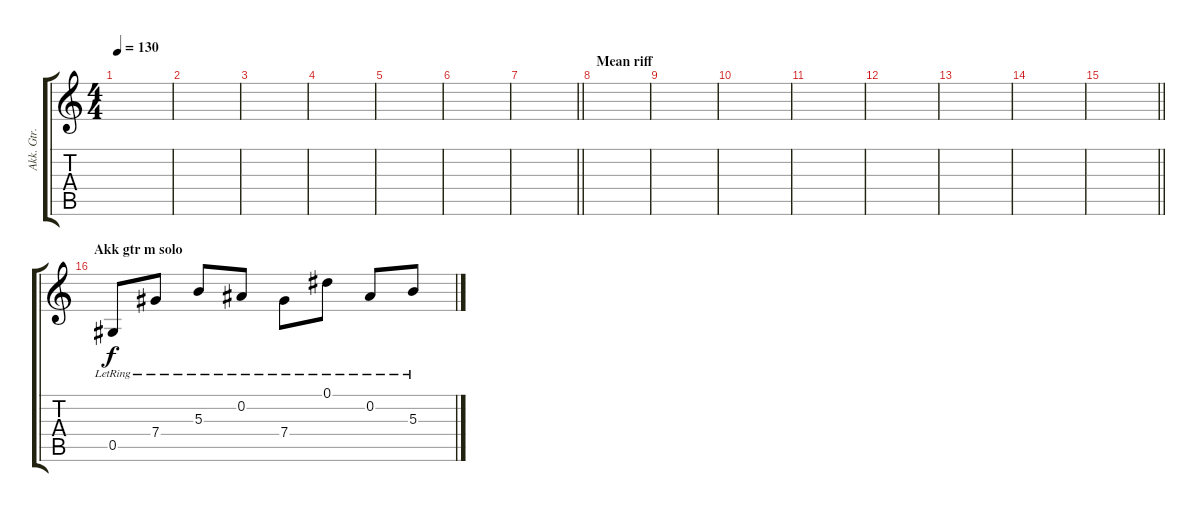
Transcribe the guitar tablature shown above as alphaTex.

\track ("Akk. Gtr." "Akk. Gtr.") {instrument acousticguitarsteel}
\staff {score tabs}
\tuning (Eb4 Bb3 Gb3 Db3 Ab2 Eb2) {hide}
\ts (4 4)
\tempo 130
\clef g2
\ks c
|
|
|
|
|
|
\barLineRight lightlight
|
\section ("" "Mean riff")
|
|
|
|
|
|
|
\barLineRight lightlight
|
\section ("" "Akk gtr m solo")
0.5{lr}.8 7.4{lr}.8 5.3{lr}.8 0.2{lr}.8 7.4{lr}.8 0.1{lr}.8 0.2{lr}.8 5.3{lr}.8
